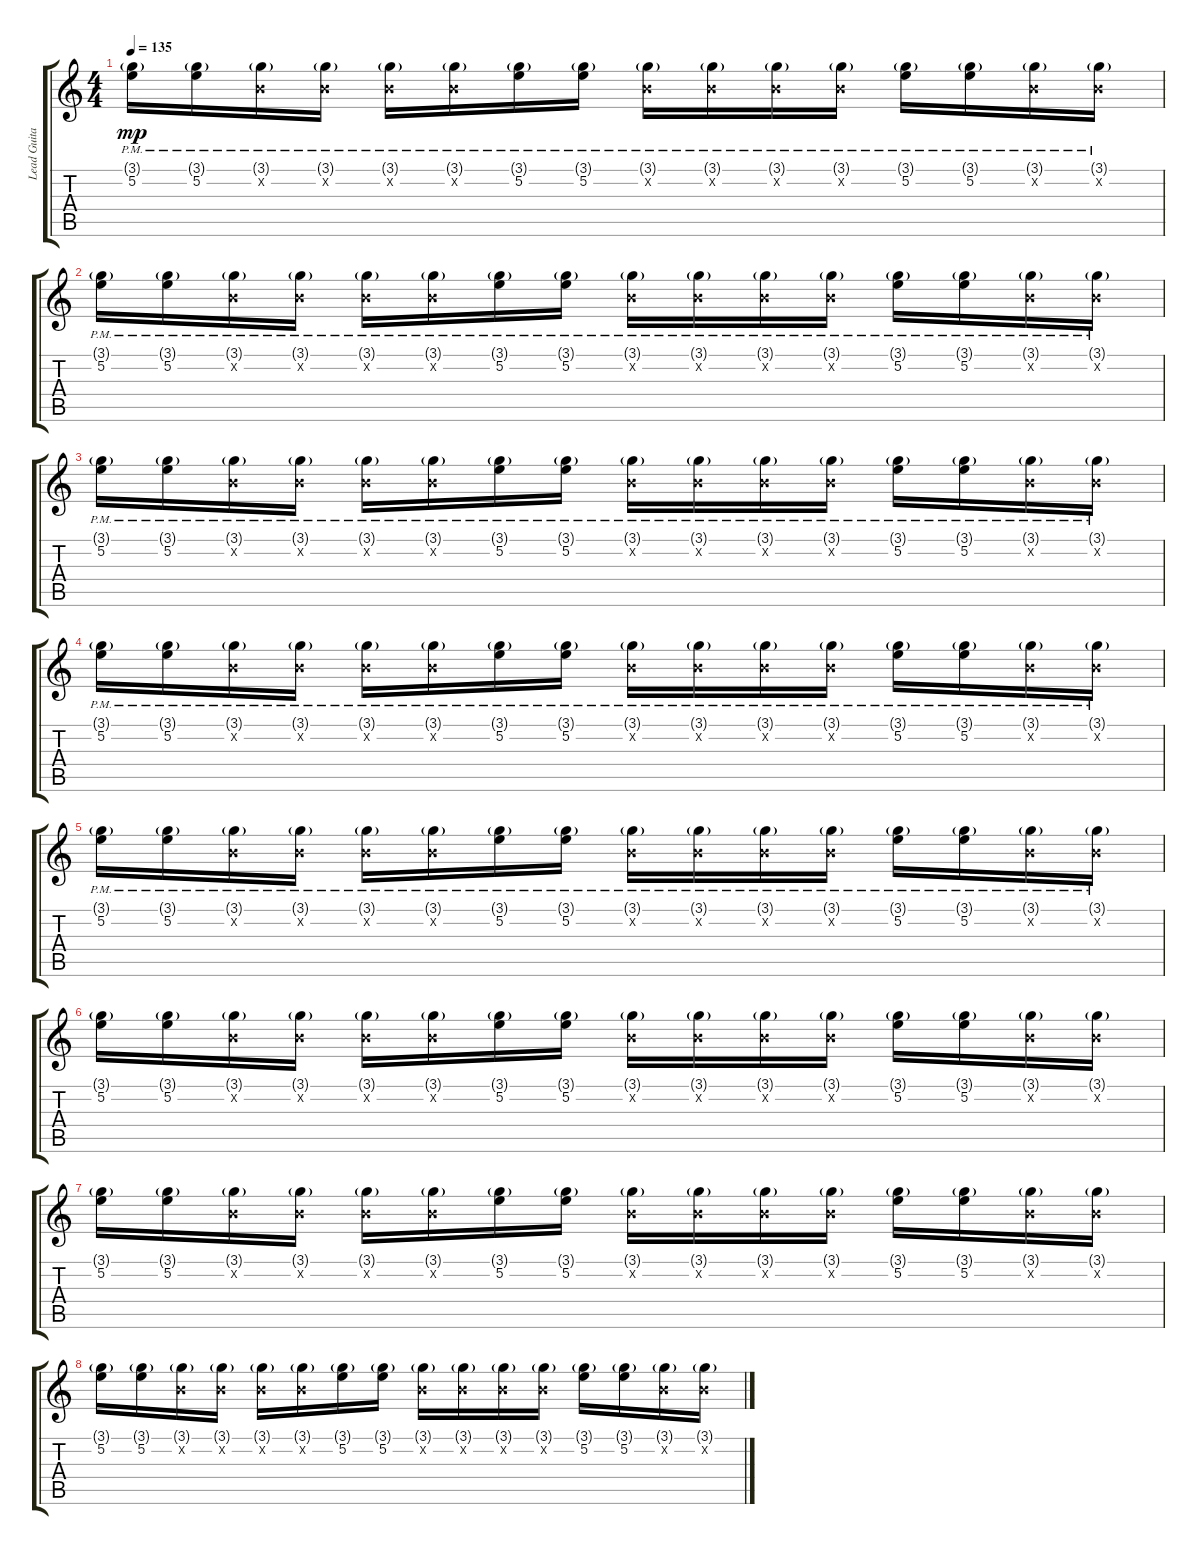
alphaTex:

\track ("Lead Guitar" "Lead Guita") {instrument distortionguitar}
\staff {score tabs}
\tuning (E4 B3 G3 D3 A2 E2) {hide}
\ts (4 4)
\tempo 135
\clef g2
\ks c
(3.1{g pm} 5.2).16{dy mp} (3.1{g pm} 5.2).16 (3.1{g pm} 0.2{x}).16 (3.1{g pm} 0.2{x}).16 (3.1{g pm} 0.2{x}).16 (3.1{g pm} 0.2{x}).16 (3.1{g pm} 5.2).16 (3.1{g pm} 5.2).16 (3.1{g pm} 0.2{x}).16 (3.1{g pm} 0.2{x}).16 (3.1{g pm} 0.2{x}).16 (3.1{g pm} 0.2{x}).16 (3.1{g pm} 5.2).16 (3.1{g pm} 5.2).16 (3.1{g pm} 0.2{x}).16 (3.1{g pm} 0.2{x}).16 |
(3.1{g pm} 5.2).16 (3.1{g pm} 5.2).16 (3.1{g pm} 0.2{x}).16 (3.1{g pm} 0.2{x}).16 (3.1{g pm} 0.2{x}).16 (3.1{g pm} 0.2{x}).16 (3.1{g pm} 5.2).16 (3.1{g pm} 5.2).16 (3.1{g pm} 0.2{x}).16 (3.1{g pm} 0.2{x}).16 (3.1{g pm} 0.2{x}).16 (3.1{g pm} 0.2{x}).16 (3.1{g pm} 5.2).16 (3.1{g pm} 5.2).16 (3.1{g pm} 0.2{x}).16 (3.1{g pm} 0.2{x}).16 |
(3.1{g pm} 5.2).16 (3.1{g pm} 5.2).16 (3.1{g pm} 0.2{x}).16 (3.1{g pm} 0.2{x}).16 (3.1{g pm} 0.2{x}).16 (3.1{g pm} 0.2{x}).16 (3.1{g pm} 5.2).16 (3.1{g pm} 5.2).16 (3.1{g pm} 0.2{x}).16 (3.1{g pm} 0.2{x}).16 (3.1{g pm} 0.2{x}).16 (3.1{g pm} 0.2{x}).16 (3.1{g pm} 5.2).16 (3.1{g pm} 5.2).16 (3.1{g pm} 0.2{x}).16 (3.1{g pm} 0.2{x}).16 |
(3.1{g pm} 5.2).16 (3.1{g pm} 5.2).16 (3.1{g pm} 0.2{x}).16 (3.1{g pm} 0.2{x}).16 (3.1{g pm} 0.2{x}).16 (3.1{g pm} 0.2{x}).16 (3.1{g pm} 5.2).16 (3.1{g pm} 5.2).16 (3.1{g pm} 0.2{x}).16 (3.1{g pm} 0.2{x}).16 (3.1{g pm} 0.2{x}).16 (3.1{g pm} 0.2{x}).16 (3.1{g pm} 5.2).16 (3.1{g pm} 5.2).16 (3.1{g pm} 0.2{x}).16 (3.1{g pm} 0.2{x}).16 |
(3.1{g pm} 5.2).16 (3.1{g pm} 5.2).16 (3.1{g pm} 0.2{x}).16 (3.1{g pm} 0.2{x}).16 (3.1{g pm} 0.2{x}).16 (3.1{g pm} 0.2{x}).16 (3.1{g pm} 5.2).16 (3.1{g pm} 5.2).16 (3.1{g pm} 0.2{x}).16 (3.1{g pm} 0.2{x}).16 (3.1{g pm} 0.2{x}).16 (3.1{g pm} 0.2{x}).16 (3.1{g pm} 5.2).16 (3.1{g pm} 5.2).16 (3.1{g pm} 0.2{x}).16 (3.1{g pm} 0.2{x}).16 |
(3.1{g} 5.2).16 (3.1{g} 5.2).16 (3.1{g} 0.2{x}).16 (3.1{g} 0.2{x}).16 (3.1{g} 0.2{x}).16 (3.1{g} 0.2{x}).16 (3.1{g} 5.2).16 (3.1{g} 5.2).16 (3.1{g} 0.2{x}).16 (3.1{g} 0.2{x}).16 (3.1{g} 0.2{x}).16 (3.1{g} 0.2{x}).16 (3.1{g} 5.2).16 (3.1{g} 5.2).16 (3.1{g} 0.2{x}).16 (3.1{g} 0.2{x}).16 |
(3.1{g} 5.2).16{volume 12} (3.1{g} 5.2).16 (3.1{g} 0.2{x}).16 (3.1{g} 0.2{x}).16 (3.1{g} 0.2{x}).16 (3.1{g} 0.2{x}).16 (3.1{g} 5.2).16 (3.1{g} 5.2).16 (3.1{g} 0.2{x}).16 (3.1{g} 0.2{x}).16 (3.1{g} 0.2{x}).16 (3.1{g} 0.2{x}).16 (3.1{g} 5.2).16 (3.1{g} 5.2).16 (3.1{g} 0.2{x}).16 (3.1{g} 0.2{x}).16 |
(3.1{g} 5.2).16 (3.1{g} 5.2).16 (3.1{g} 0.2{x}).16 (3.1{g} 0.2{x}).16 (3.1{g} 0.2{x}).16 (3.1{g} 0.2{x}).16 (3.1{g} 5.2).16 (3.1{g} 5.2).16 (3.1{g} 0.2{x}).16 (3.1{g} 0.2{x}).16 (3.1{g} 0.2{x}).16 (3.1{g} 0.2{x}).16 (3.1{g} 5.2).16 (3.1{g} 5.2).16 (3.1{g} 0.2{x}).16 (3.1{g} 0.2{x}).16
